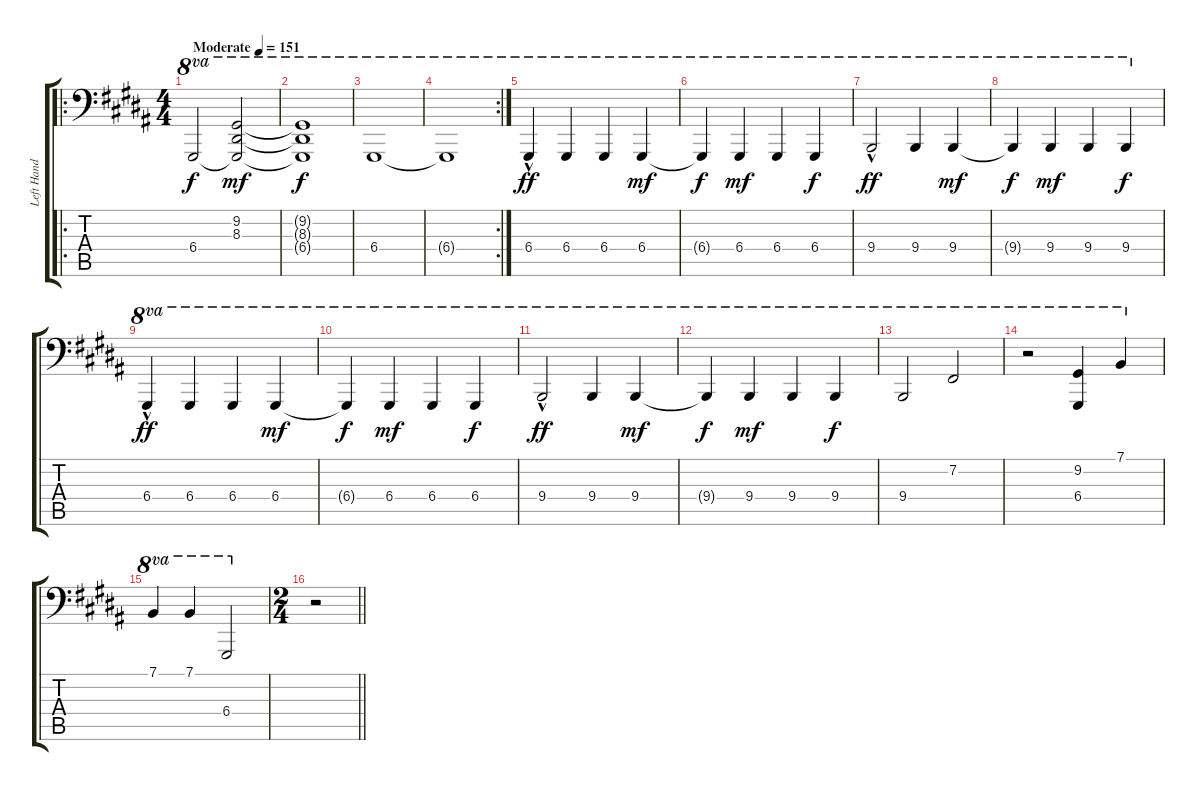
\track ("Left Hand" "Left Hand") {instrument brightacousticpiano}
\staff {score tabs}
\tuning (E3 B2 G2 D2 A1 E1) {hide}
\ro
\ts (4 4)
\tempo (151 "Moderate")
\clef f4
\ks g#minor
6.4.2{ot 8va dy f instrument brightacousticpiano} (9.2 8.3 6.4{t}).2{ot 8va dy mf} |
(9.2{t} 8.3{t} 6.4{t}).1{ot 8va dy f} |
6.4.1{ot 8va} |
\rc 2
6.4{t}.1{ot 8va} |
6.4{hac}.4{ot 8va dy ff volume 9} 6.4.4{ot 8va} 6.4.4{ot 8va} 6.4.4{ot 8va dy mf} |
6.4{t}.4{ot 8va dy f} 6.4.4{ot 8va dy mf volume 13} 6.4.4{ot 8va} 6.4.4{ot 8va dy f} |
9.4{hac}.2{ot 8va dy ff volume 9} 9.4.4{ot 8va} 9.4.4{ot 8va dy mf} |
9.4{t}.4{ot 8va dy f} 9.4.4{ot 8va dy mf volume 13} 9.4.4{ot 8va} 9.4.4{ot 8va dy f} |
6.4{hac}.4{ot 8va dy ff volume 9} 6.4.4{ot 8va} 6.4.4{ot 8va} 6.4.4{ot 8va dy mf} |
6.4{t}.4{ot 8va dy f} 6.4.4{ot 8va dy mf volume 13} 6.4.4{ot 8va} 6.4.4{ot 8va dy f} |
9.4{hac}.2{ot 8va dy ff volume 9} 9.4.4{ot 8va} 9.4.4{ot 8va dy mf} |
9.4{t}.4{ot 8va dy f} 9.4.4{ot 8va dy mf volume 13} 9.4.4{ot 8va} 9.4.4{ot 8va dy f} |
9.4.2{ot 8va} 7.2.2{ot 8va} |
r.2{ot 8va} (9.2 6.4).4{ot 8va} 7.1.4{ot 8va volume 9} |
7.1.4{ot 8va} 7.1.4{ot 8va} 6.4.2{ot 8va} |
\ts (2 4)
\barLineRight lightlight
r.2
